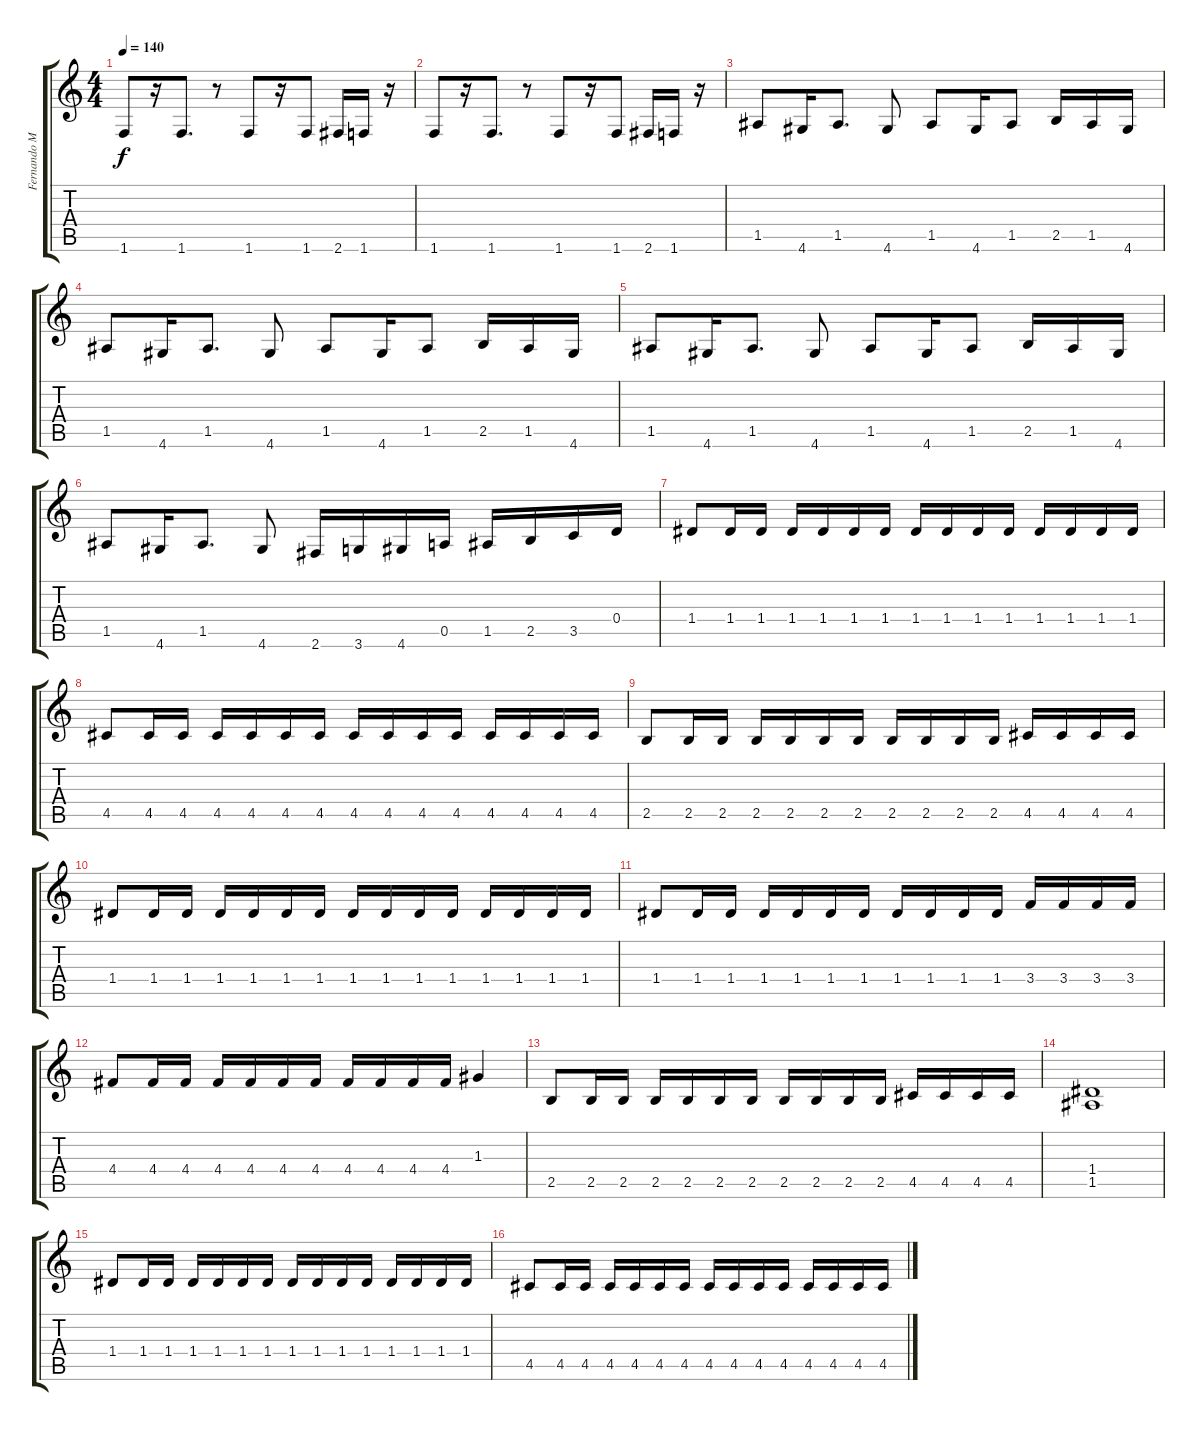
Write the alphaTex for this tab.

\track ("Fernando Mon" "Fernando M") {instrument overdrivenguitar}
\staff {score tabs}
\tuning (E4 B3 G3 D3 A2 E2) {hide}
\ts (4 4)
\tempo 140
\clef g2
\ks c
1.6.8{dy f} r.16 1.6.8{d} r.8 1.6.8 r.16 1.6.8 2.6.16 1.6.16 r.16 |
1.6.8 r.16 1.6.8{d} r.8 1.6.8 r.16 1.6.8 2.6.16 1.6.16 r.16 |
1.5.8 4.6.16 1.5.8{d} 4.6.8 1.5.8 4.6.16 1.5.8 2.5.16 1.5.16 4.6.16 |
1.5.8 4.6.16 1.5.8{d} 4.6.8 1.5.8 4.6.16 1.5.8 2.5.16 1.5.16 4.6.16 |
1.5.8 4.6.16 1.5.8{d} 4.6.8 1.5.8 4.6.16 1.5.8 2.5.16 1.5.16 4.6.16 |
1.5.8 4.6.16 1.5.8{d} 4.6.8 2.6.16 3.6.16 4.6.16 0.5.16 1.5.16 2.5.16 3.5.16 0.4.16 |
1.4.8 1.4.16 1.4.16 1.4.16 1.4.16 1.4.16 1.4.16 1.4.16 1.4.16 1.4.16 1.4.16 1.4.16 1.4.16 1.4.16 1.4.16 |
4.5.8 4.5.16 4.5.16 4.5.16 4.5.16 4.5.16 4.5.16 4.5.16 4.5.16 4.5.16 4.5.16 4.5.16 4.5.16 4.5.16 4.5.16 |
2.5.8 2.5.16 2.5.16 2.5.16 2.5.16 2.5.16 2.5.16 2.5.16 2.5.16 2.5.16 2.5.16 4.5.16 4.5.16 4.5.16 4.5.16 |
1.4.8 1.4.16 1.4.16 1.4.16 1.4.16 1.4.16 1.4.16 1.4.16 1.4.16 1.4.16 1.4.16 1.4.16 1.4.16 1.4.16 1.4.16 |
1.4.8 1.4.16 1.4.16 1.4.16 1.4.16 1.4.16 1.4.16 1.4.16 1.4.16 1.4.16 1.4.16 3.4.16 3.4.16 3.4.16 3.4.16 |
4.4.8 4.4.16 4.4.16 4.4.16 4.4.16 4.4.16 4.4.16 4.4.16 4.4.16 4.4.16 4.4.16 1.3.4 |
2.5.8 2.5.16 2.5.16 2.5.16 2.5.16 2.5.16 2.5.16 2.5.16 2.5.16 2.5.16 2.5.16 4.5.16 4.5.16 4.5.16 4.5.16 |
(1.4 1.5).1 |
1.4.8 1.4.16 1.4.16 1.4.16 1.4.16 1.4.16 1.4.16 1.4.16 1.4.16 1.4.16 1.4.16 1.4.16 1.4.16 1.4.16 1.4.16 |
4.5.8 4.5.16 4.5.16 4.5.16 4.5.16 4.5.16 4.5.16 4.5.16 4.5.16 4.5.16 4.5.16 4.5.16 4.5.16 4.5.16 4.5.16
